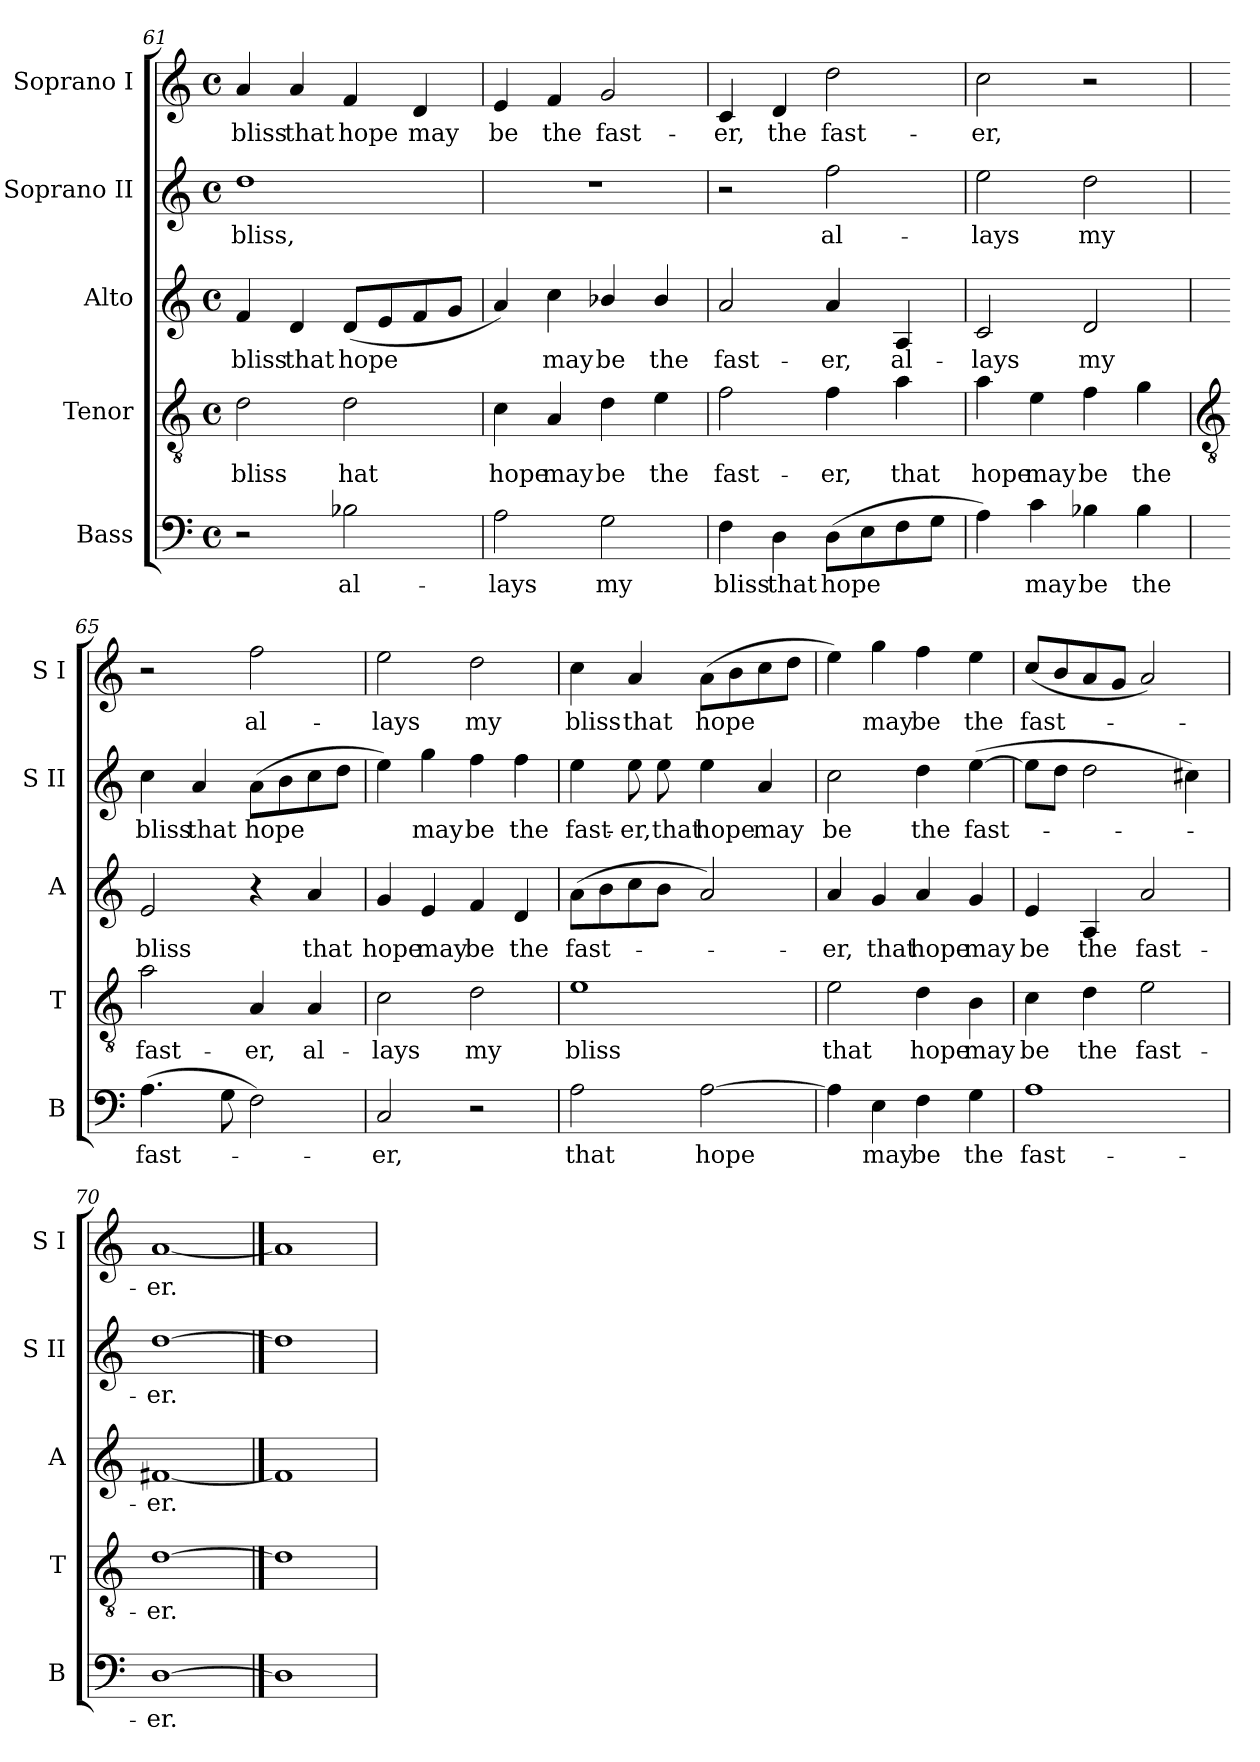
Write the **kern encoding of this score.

**kern	**text	**kern	**text	**kern	**text	**kern	**text	**kern	**text
*part5	*part5	*part4	*part4	*part3	*part3	*part2	*part2	*part1	*part1
*staff5	*staff5	*staff4	*staff4	*staff3	*staff3	*staff2	*staff2	*staff1	*staff1
*I"Bass	*	*I"Tenor	*	*I"Alto	*	*I"Soprano II	*	*I"Soprano I	*
*I'B	*	*I'T	*	*I'A	*	*I'S II	*	*I'S I	*
*clefF4	*	*clefGv2	*	*clefG2	*	*clefG2	*	*clefG2	*
*k[]	*	*k[]	*	*k[]	*	*k[]	*	*k[]	*
*C:	*	*C:	*	*C:	*	*C:	*	*C:	*
*M4/4	*	*M4/4	*	*M4/4	*	*M4/4	*	*M4/4	*
*met(c)	*	*met(c)	*	*met(c)	*	*met(c)	*	*met(c)	*
=61	=61	=61	=61	=61	=61	=61	=61	=61	=61
!	!	!	!LO:LY:b	!	!LO:LY:b	!	!LO:LY:b	!	!LO:LY:b
2r	.	2d	bliss	4f	bliss	1dd	bliss,	4a	bliss
!	!	!	!	!	!LO:LY:b	!	!	!	!LO:LY:b
.	.	.	.	4d	that	.	.	4a	that
!	!LO:LY:b	!	!LO:LY:b	!	!LO:LY:b	!	!	!	!LO:LY:b
2B-X	al-	2d	hat	(<8dL	hope	.	.	4f	hope
.	.	.	.	8e	.	.	.	.	.
!	!	!	!	!	!	!	!	!	!LO:LY:b
.	.	.	.	8f	.	.	.	4d	may
.	.	.	.	8gJ	.	.	.	.	.
=62	=62	=62	=62	=62	=62	=62	=62	=62	=62
!	!LO:LY:b	!	!LO:LY:b	!	!	!	!	!	!LO:LY:b
2A	-lays	4c	hope	4a)	.	1r	.	4e	be
!	!	!	!LO:LY:b	!	!LO:LY:b	!	!	!	!LO:LY:b
.	.	4A	may	4cc	may	.	.	4f	the
!	!LO:LY:b	!	!LO:LY:b	!	!LO:LY:b	!	!	!	!LO:LY:b
2G	my	4d	be	4b-X/	be	.	.	2g	fast-
!	!	!	!LO:LY:b	!	!LO:LY:b	!	!	!	!
.	.	4e	the	4b-/	the	.	.	.	.
=63	=63	=63	=63	=63	=63	=63	=63	=63	=63
!	!LO:LY:b	!	!LO:LY:b	!	!LO:LY:b	!	!	!	!LO:LY:b
4F	bliss	2f	fast-	2a	fast-	2r	.	4c	-er,
!	!LO:LY:b	!	!	!	!	!	!	!	!LO:LY:b
4D	that	.	.	.	.	.	.	4d	the
!	!LO:LY:b	!	!LO:LY:b	!	!LO:LY:b	!	!LO:LY:b	!	!LO:LY:b
(>8DL	hope	4f	-er,	4a	-er,	2ff	al-	2dd	fast-
8E	.	.	.	.	.	.	.	.	.
!	!	!	!LO:LY:b	!	!LO:LY:b	!	!	!	!
8F	.	4a	that	4A	al-	.	.	.	.
8GJ	.	.	.	.	.	.	.	.	.
=64	=64	=64	=64	=64	=64	=64	=64	=64	=64
!	!	!	!LO:LY:b	!	!LO:LY:b	!	!LO:LY:b	!	!LO:LY:b
4A)	.	4a	hope	2c	-lays	2ee	-lays	2cc	-er,
!	!LO:LY:b	!	!LO:LY:b	!	!	!	!	!	!
4c	may	4e	may	.	.	.	.	.	.
!	!LO:LY:b	!	!LO:LY:b	!	!LO:LY:b	!	!LO:LY:b	!	!
4B-X	be	4f	be	2d	my	2dd	my	2r	.
!	!LO:LY:b	!	!LO:LY:b	!	!	!	!	!	!
4B-	the	4g	the	.	.	.	.	.	.
!!LO:LB:g=z
=65	=65	=65	=65	=65	=65	=65	=65	=65	=65
*	*	*clefGv2	*	*	*	*	*	*	*
!	!LO:LY:b	!	!LO:LY:b	!	!LO:LY:b	!	!LO:LY:b	!	!
(>4.A	fast-	2a	fast-	2e	bliss	4cc	bliss	2r	.
!	!	!	!	!	!	!	!LO:LY:b	!	!
.	.	.	.	.	.	4a	that	.	.
8G	.	.	.	.	.	.	.	.	.
!	!	!	!LO:LY:b	!	!	!	!LO:LY:b	!	!LO:LY:b
2F)	.	4A	-er,	4r	.	(>8aL	hope	2ff	al-
.	.	.	.	.	.	8b	.	.	.
!	!	!	!LO:LY:b	!	!LO:LY:b	!	!	!	!
.	.	4A	al-	4a	that	8cc	.	.	.
.	.	.	.	.	.	8ddJ	.	.	.
=66	=66	=66	=66	=66	=66	=66	=66	=66	=66
!	!LO:LY:b	!	!LO:LY:b	!	!LO:LY:b	!	!	!	!LO:LY:b
2C	er,	2c	-lays	4g	hope	4ee)	.	2ee	-lays
!	!	!	!	!	!LO:LY:b	!	!LO:LY:b	!	!
.	.	.	.	4e	may	4gg	may	.	.
!	!	!	!LO:LY:b	!	!LO:LY:b	!	!LO:LY:b	!	!LO:LY:b
2r	.	2d	my	4f	be	4ff	be	2dd	my
!	!	!	!	!	!LO:LY:b	!	!LO:LY:b	!	!
.	.	.	.	4d	the	4ff	the	.	.
=67	=67	=67	=67	=67	=67	=67	=67	=67	=67
!	!LO:LY:b	!	!LO:LY:b	!	!LO:LY:b	!	!LO:LY:b	!	!LO:LY:b
2A	that	1e	bliss	(>8aL	fast-	4ee	fast-	4cc	bliss
.	.	.	.	8b	.	.	.	.	.
!	!	!	!	!	!	!	!LO:LY:b	!	!LO:LY:b
.	.	.	.	8cc	.	8ee	-er,	4a	that
!	!	!	!	!	!	!	!LO:LY:b	!	!
.	.	.	.	8bJ	.	8ee	that	.	.
!	!LO:LY:b	!	!	!	!	!	!LO:LY:b	!	!LO:LY:b
[2A	hope	.	.	2a)	.	4ee	hope	(>8aL	hope
.	.	.	.	.	.	.	.	8b	.
!	!	!	!	!	!	!	!LO:LY:b	!	!
.	.	.	.	.	.	4a	may	8cc	.
.	.	.	.	.	.	.	.	8ddJ	.
=68	=68	=68	=68	=68	=68	=68	=68	=68	=68
!	!	!	!LO:LY:b	!	!LO:LY:b	!	!LO:LY:b	!	!
4A]	.	2e	that	4a	er,	2cc	be	4ee)	.
!	!LO:LY:b	!	!	!	!LO:LY:b	!	!	!	!LO:LY:b
4E	may	.	.	4g	that	.	.	4gg	may
!	!LO:LY:b	!	!LO:LY:b	!	!LO:LY:b	!	!LO:LY:b	!	!LO:LY:b
4F	be	4d	hope	4a	hope	4dd	the	4ff	be
!	!LO:LY:b	!	!LO:LY:b	!	!LO:LY:b	!	!LO:LY:b	!	!LO:LY:b
4G	the	4B	may	4g	may	(>[4ee	fast-	4ee	the
=69	=69	=69	=69	=69	=69	=69	=69	=69	=69
!	!LO:LY:b	!	!LO:LY:b	!	!LO:LY:b	!	!	!	!LO:LY:b
1A	fast-	4c	be	4e	be	8eeL]	.	(<8ccL	fast-
.	.	.	.	.	.	8ddJ	.	8b	.
!	!	!	!LO:LY:b	!	!LO:LY:b	!	!	!	!
.	.	4d	the	4A	the	2dd	.	8a	.
.	.	.	.	.	.	.	.	8gJ	.
!	!	!	!LO:LY:b	!	!LO:LY:b	!	!	!	!
.	.	2e	fast-	2a	fast-	.	.	2a)	.
.	.	.	.	.	.	4cc#X)	.	.	.
=70	=70	=70	=70	=70	=70	=70	=70	=70	=70
!	!LO:LY:b	!	!LO:LY:b	!	!LO:LY:b	!	!LO:LY:b	!	!LO:LY:b
[1D	-er.	[1d	-er.	[1f#X	-er.	[1dd	er.	[1a	er.
==71	==71	==71	==71	==71	==71	==71	==71	==71	==71
1D]	.	1d]	.	1f#]	.	1dd]	.	1a]	.
=	=	=	=	=	=	=	=	=	=
*-	*-	*-	*-	*-	*-	*-	*-	*-	*-
